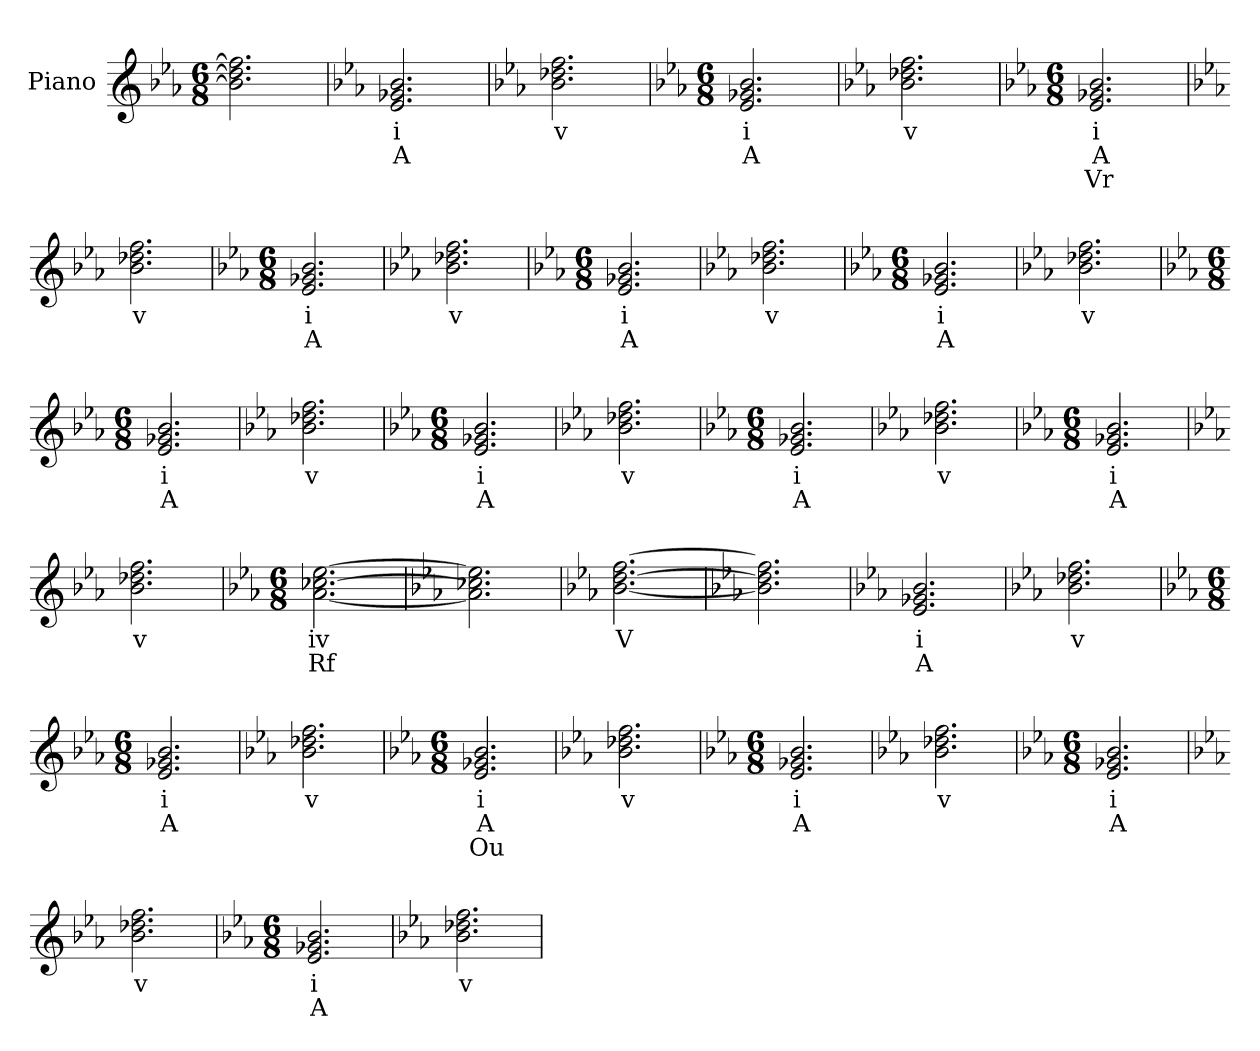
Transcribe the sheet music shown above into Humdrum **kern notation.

**kern	**text	**text	**text
*part1	*part1	*part1	*part1
*staff1	*staff1	*staff1	*staff1
*I"Piano	*	*	*
*I'Pno	*	*	*
*k[b-e-a-]	*	*	*
*E-:	*	*	*
*M6/8	*	*	*
=	=	=	=
2.b-] 2.dd] 2.ff]	.	.	.
=	=	=	=
*k[b-e-a-]	*	*	*
*E-:	*	*	*
2.e- 2.g-X 2.b-	i	A	.
=	=	=	=
*k[b-e-a-]	*	*	*
*E-:	*	*	*
2.b- 2.dd-X 2.ff	v	.	.
=	=	=	=
*k[b-e-a-]	*	*	*
*E-:	*	*	*
*M6/8	*	*	*
2.e- 2.g-X 2.b-	i	A	.
=	=	=	=
*k[b-e-a-]	*	*	*
*E-:	*	*	*
2.b- 2.dd-X 2.ff	v	.	.
=	=	=	=
*k[b-e-a-]	*	*	*
*E-:	*	*	*
*M6/8	*	*	*
2.e- 2.g-X 2.b-	i	A	Vr
=	=	=	=
*k[b-e-a-]	*	*	*
*E-:	*	*	*
2.b- 2.dd-X 2.ff	v	.	.
=	=	=	=
*k[b-e-a-]	*	*	*
*E-:	*	*	*
*M6/8	*	*	*
2.e- 2.g-X 2.b-	i	A	.
=	=	=	=
*k[b-e-a-]	*	*	*
*E-:	*	*	*
2.b- 2.dd-X 2.ff	v	.	.
=	=	=	=
*k[b-e-a-]	*	*	*
*E-:	*	*	*
*M6/8	*	*	*
2.e- 2.g-X 2.b-	i	A	.
=	=	=	=
*k[b-e-a-]	*	*	*
*E-:	*	*	*
2.b- 2.dd-X 2.ff	v	.	.
=	=	=	=
*k[b-e-a-]	*	*	*
*E-:	*	*	*
*M6/8	*	*	*
2.e- 2.g-X 2.b-	i	A	.
=	=	=	=
*k[b-e-a-]	*	*	*
*E-:	*	*	*
2.b- 2.dd-X 2.ff	v	.	.
=	=	=	=
*k[b-e-a-]	*	*	*
*E-:	*	*	*
*M6/8	*	*	*
2.e- 2.g-X 2.b-	i	A	.
=	=	=	=
*k[b-e-a-]	*	*	*
*E-:	*	*	*
2.b- 2.dd-X 2.ff	v	.	.
=	=	=	=
*k[b-e-a-]	*	*	*
*E-:	*	*	*
*M6/8	*	*	*
2.e- 2.g-X 2.b-	i	A	.
=	=	=	=
*k[b-e-a-]	*	*	*
*E-:	*	*	*
2.b- 2.dd-X 2.ff	v	.	.
=	=	=	=
*k[b-e-a-]	*	*	*
*E-:	*	*	*
*M6/8	*	*	*
2.e- 2.g-X 2.b-	i	A	.
=	=	=	=
*k[b-e-a-]	*	*	*
*E-:	*	*	*
2.b- 2.dd-X 2.ff	v	.	.
=	=	=	=
*k[b-e-a-]	*	*	*
*E-:	*	*	*
*M6/8	*	*	*
2.e- 2.g-X 2.b-	i	A	.
=	=	=	=
*k[b-e-a-]	*	*	*
*E-:	*	*	*
2.b- 2.dd-X 2.ff	v	.	.
=	=	=	=
*k[b-e-a-]	*	*	*
*E-:	*	*	*
*M6/8	*	*	*
[2.a- [2.cc-X [2.ee-	iv	Rf	.
=	=	=	=
*k[b-e-a-]	*	*	*
*E-:	*	*	*
2.a-] 2.cc-X] 2.ee-]	.	.	.
=	=	=	=
*k[b-e-a-]	*	*	*
*E-:	*	*	*
[2.b- [2.dd [2.ff	V	.	.
=	=	=	=
*k[b-e-a-]	*	*	*
*E-:	*	*	*
2.b-] 2.dd] 2.ff]	.	.	.
=	=	=	=
*k[b-e-a-]	*	*	*
*E-:	*	*	*
2.e- 2.g-X 2.b-	i	A	.
=	=	=	=
*k[b-e-a-]	*	*	*
*E-:	*	*	*
2.b- 2.dd-X 2.ff	v	.	.
=	=	=	=
*k[b-e-a-]	*	*	*
*E-:	*	*	*
*M6/8	*	*	*
2.e- 2.g-X 2.b-	i	A	.
=	=	=	=
*k[b-e-a-]	*	*	*
*E-:	*	*	*
2.b- 2.dd-X 2.ff	v	.	.
=	=	=	=
*k[b-e-a-]	*	*	*
*E-:	*	*	*
*M6/8	*	*	*
2.e- 2.g-X 2.b-	i	A	Ou
=	=	=	=
*k[b-e-a-]	*	*	*
*E-:	*	*	*
2.b- 2.dd-X 2.ff	v	.	.
=	=	=	=
*k[b-e-a-]	*	*	*
*E-:	*	*	*
*M6/8	*	*	*
2.e- 2.g-X 2.b-	i	A	.
=	=	=	=
*k[b-e-a-]	*	*	*
*E-:	*	*	*
2.b- 2.dd-X 2.ff	v	.	.
=	=	=	=
*k[b-e-a-]	*	*	*
*E-:	*	*	*
*M6/8	*	*	*
2.e- 2.g-X 2.b-	i	A	.
=	=	=	=
*k[b-e-a-]	*	*	*
*E-:	*	*	*
2.b- 2.dd-X 2.ff	v	.	.
=	=	=	=
*k[b-e-a-]	*	*	*
*E-:	*	*	*
*M6/8	*	*	*
2.e- 2.g-X 2.b-	i	A	.
=	=	=	=
*k[b-e-a-]	*	*	*
*E-:	*	*	*
2.b- 2.dd-X 2.ff	v	.	.
=	=	=	=
*-	*-	*-	*-
